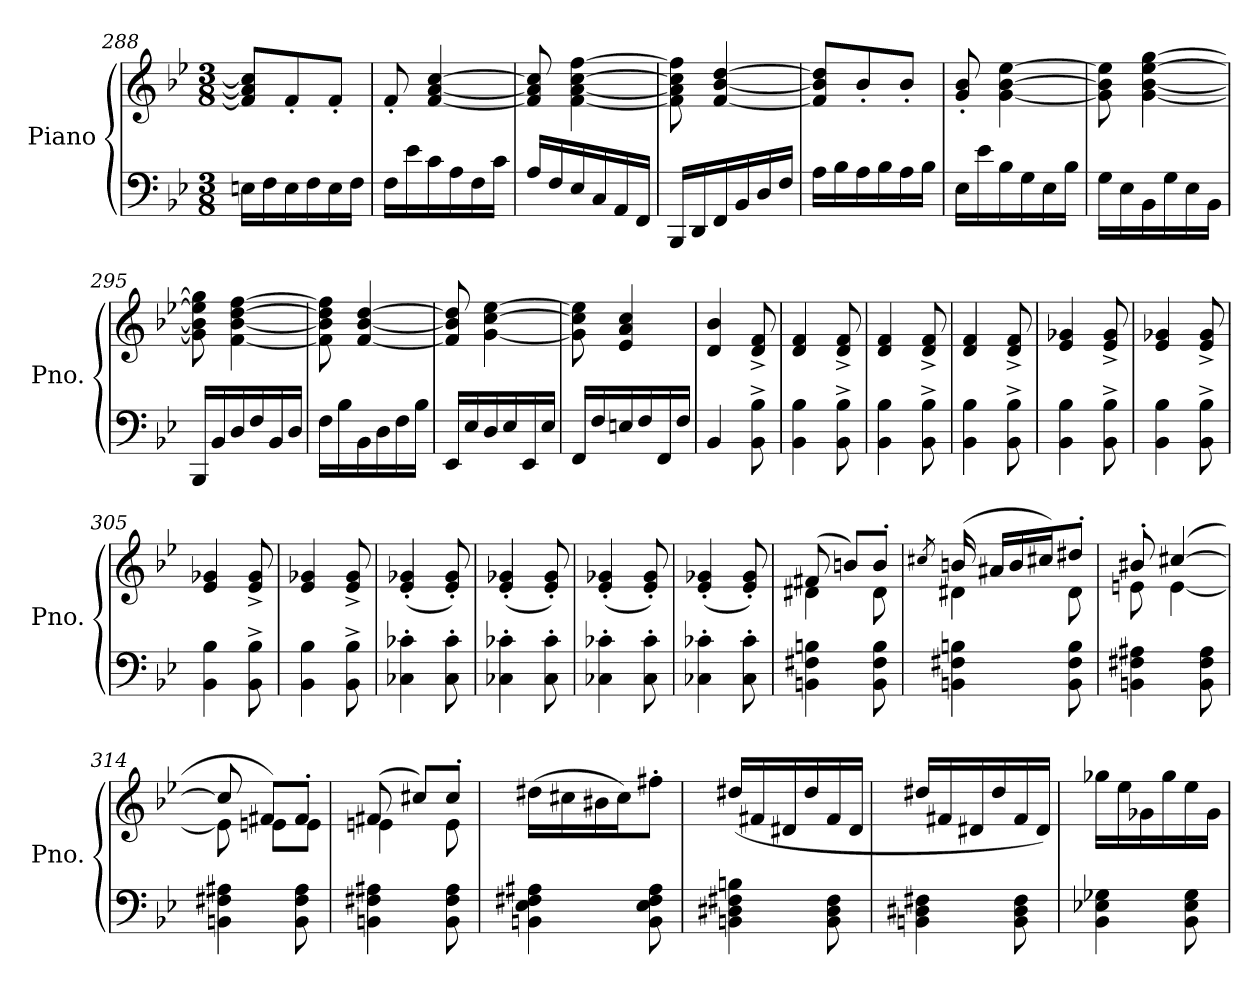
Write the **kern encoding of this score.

**kern	**kern
*part1	*part1
*staff2	*staff1
*I"Piano	*
*I'Pno.	*
*clefF4	*clefG2
*k[b-e-]	*k[b-e-]
*B-:	*B-:
*M3/8	*M3/8
=288	=288
16En\LL	8f/] 8a/] 8cc/]L
16F\	.
16E\	8f'/
16F\	.
16E\	8f'/J
16F\JJ	.
=289	=289
16F\LL	8f'/
16e-\	.
16c\	[4f/ [4a/ [4cc/
16A\	.
16F\	.
16c\JJ	.
=290	=290
16A/LL	8f/] 8a/] 8cc/]
16F/	.
16E-/	[4f\ [4a\ [4cc\ [4ff\
16C/	.
16AA/	.
16FF/JJ	.
=291	=291
16BBB-/LL	8f\] 8a\] 8cc\] 8ff\]
16DD/	.
16FF/	[4f/ [4b-/ [4dd/
16BB-/	.
16D/	.
16F/JJ	.
!!LO:PB:g=z
=292	=292
16A\LL	8f/] 8b-/] 8dd/]L
16B-\	.
16A\	8b-'/
16B-\	.
16A\	8b-'/J
16B-\JJ	.
=293	=293
16E-\LL	8g/' 8b-/'
16e-\	.
16B-\	[4g\ [4b-\ [4ee-\
16G\	.
16E-\	.
16B-\JJ	.
=294	=294
16G\LL	8g\] 8b-\] 8ee-\]
16E-\	.
16BB-\	[4g\ [4b-\ [4ee-\ [4gg\
16G\	.
16E-\	.
16BB-\JJ	.
=295	=295
16BBB-/LL	8g\] 8b-\] 8ee-\] 8gg\]
16BB-/	.
16D/	[4f\ [4b-\ [4dd\ [4ff\
16F/	.
16BB-/	.
16D/JJ	.
=296	=296
16F\LL	8f\] 8b-\] 8dd\] 8ff\]
16B-\	.
16BB-\	[4f/ [4b-/ [4dd/
16D\	.
16F\	.
16B-\JJ	.
=297	=297
16EE-/LL	8f/] 8b-/] 8dd/]
16E-/	.
16D/	[4g\ [4cc\ [4ee-\
16E-/	.
16EE-/	.
16E-/JJ	.
=298	=298
16FF/LL	8g\] 8cc\] 8ee-\]
16F/	.
16En/	4e-/ 4a/ 4cc/
16F/	.
16FF/	.
16F/JJ	.
=299	=299
4BB-/	4d/ 4b-/
8BB-\^ 8B-\^	8d/^ 8f/^
!!LO:LB:g=z
=300	=300
4BB-\ 4B-\	4d/ 4f/
8BB-\^ 8B-\^	8d/^ 8f/^
=301	=301
4BB-\ 4B-\	4d/ 4f/
8BB-\^ 8B-\^	8d/^ 8f/^
=302	=302
4BB-\ 4B-\	4d/ 4f/
8BB-\^ 8B-\^	8d/^ 8f/^
=303	=303
4BB-\ 4B-\	4e-/ 4g-X/
8BB-\^ 8B-\^	8e-/^ 8g-/^
=304	=304
4BB-\ 4B-\	4e-/ 4g-X/
8BB-\^ 8B-\^	8e-/^ 8g-/^
=305	=305
4BB-\ 4B-\	4e-/ 4g-X/
8BB-\^ 8B-\^	8e-/^ 8g-/^
=306	=306
4BB-\ 4B-\	4e-/ 4g-X/
8BB-\^ 8B-\^	8e-/^ 8g-/^
=307	=307
4C-X\' 4c-X\'	(<4e-/' 4g-X/'
8C-\' 8c-\'	8e-/' 8g-/')
=308	=308
4C-X\' 4c-X\'	(<4e-/' 4g-X/'
8C-\' 8c-\'	8e-/' 8g-/')
=309	=309
4C-X\' 4c-X\'	(<4e-/' 4g-X/'
8C-\' 8c-\'	8e-/' 8g-/')
=310	=310
4C-X\' 4c-X\'	(<4e-/' 4g-X/'
8C-\' 8c-\'	8e-/' 8g-/')
=311	=311
*	*^
4BBn\ 4F#X\ 4Bn\	(>8f#X/	4d#X\
.	8bn/L)	.
8BB\ 8F#\ 8B\	8b'/J	8d#\
!!LO:LB:g=z	!!
=312	=312	=312
.	8qcc#X/	.
4BBn\ 4F#X\ 4Bn\	(>16bn/	4d#X\
.	16a#X/LL	.
.	16b/	.
.	16cc#/J)	.
8BB\ 8F#\ 8B\	8dd#X'/J	8d#\
=313	=313	=313
4BBn\ 4F#X\ 4A#X\	8b#X'/	8en\
.	(>[4cc#X/	[4e\
8BB\ 8F#\ 8A#\	.	.
=314	=314	=314
4BBn\ 4F#X\ 4A#X\	8cc#/]	8e\]
.	8f#X/L)	8en\L
8BB\ 8F#\ 8A#\	8f#'/J	8e\J
=315	=315	=315
4BBn\ 4F#X\ 4A#X\	(>8f#X/	4en\
.	8cc#X/L)	.
8BB\ 8F#\ 8A#\	8cc#'/J	8e\
*	*v	*v
=316	=316
4BBn\ 4E-\ 4F#X\ 4A#X\	(>16dd#X\LL
.	16cc#X\
.	16b#X\
.	16cc#\J)
8BB\ 8E-\ 8F#\ 8A#\	8ff#X'\J
!!LO:LB:g=z
=317	=317
4BBn\ 4D#X\ 4F#X\ 4Bn\	(>16dd#X/LL
.	16f#X/
.	16d#X/
.	16dd#/
8BB\ 8D#\ 8F#\	16f#/
.	16d#/JJ
=318	=318
4BBn\ 4D#X\ 4F#X\	16dd#X/LL
.	16f#X/
.	16d#X/
.	16dd#/
8BB\ 8D#\ 8F#\	16f#/
.	16d#/JJ)
=319	=319
4BB-\ 4E-X\ 4G-X\	16gg-X\LL
.	16ee-\
.	16g-X\
.	16gg-\
8BB-\ 8E-\ 8G-\	16ee-\
.	16g-\JJ
=	=
*-	*-
